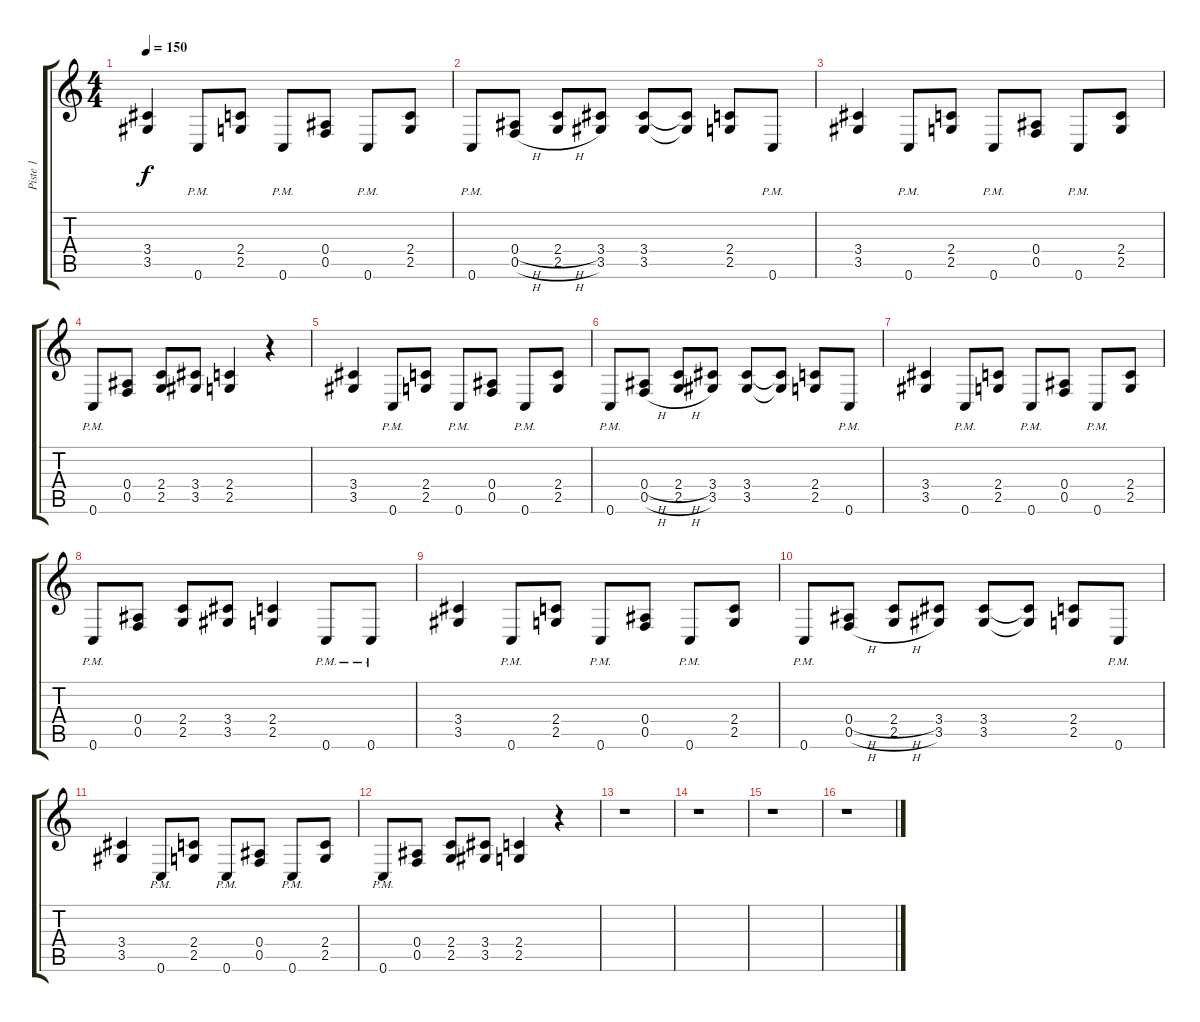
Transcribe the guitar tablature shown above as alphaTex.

\track ("Piste 1" "Piste 1") {instrument distortionguitar}
\staff {score tabs}
\tuning (C4 G3 Eb3 Bb2 F2 C2) {hide}
\ts (4 4)
\tempo 150
\clef g2
\ks c
(3.4 3.5).4{dy f} 0.6{pm}.8 (2.4 2.5).8 0.6{pm}.8 (0.4 0.5).8 0.6{pm}.8 (2.4 2.5).8 |
0.6{pm}.8 (0.4{h} 0.5{h}).8 (2.4{h} 2.5{h}).8 (3.4 3.5).8 (3.4 3.5).8 (3.4{t} 3.5{t}).8 (2.4 2.5).8 0.6{pm}.8 |
(3.4 3.5).4 0.6{pm}.8 (2.4 2.5).8 0.6{pm}.8 (0.4 0.5).8 0.6{pm}.8 (2.4 2.5).8 |
0.6{pm}.8 (0.4 0.5).8 (2.4 2.5).8 (3.4 3.5).8 (2.4 2.5).4 r.4 |
(3.4 3.5).4 0.6{pm}.8 (2.4 2.5).8 0.6{pm}.8 (0.4 0.5).8 0.6{pm}.8 (2.4 2.5).8 |
0.6{pm}.8 (0.4{h} 0.5{h}).8 (2.4{h} 2.5{h}).8 (3.4 3.5).8 (3.4 3.5).8 (3.4{t} 3.5{t}).8 (2.4 2.5).8 0.6{pm}.8 |
(3.4 3.5).4 0.6{pm}.8 (2.4 2.5).8 0.6{pm}.8 (0.4 0.5).8 0.6{pm}.8 (2.4 2.5).8 |
0.6{pm}.8 (0.4 0.5).8 (2.4 2.5).8 (3.4 3.5).8 (2.4 2.5).4 0.6{pm}.8 0.6{pm}.8 |
(3.4 3.5).4 0.6{pm}.8 (2.4 2.5).8 0.6{pm}.8 (0.4 0.5).8 0.6{pm}.8 (2.4 2.5).8 |
0.6{pm}.8 (0.4{h} 0.5{h}).8 (2.4{h} 2.5{h}).8 (3.4 3.5).8 (3.4 3.5).8 (3.4{t} 3.5{t}).8 (2.4 2.5).8 0.6{pm}.8 |
(3.4 3.5).4 0.6{pm}.8 (2.4 2.5).8 0.6{pm}.8 (0.4 0.5).8 0.6{pm}.8 (2.4 2.5).8 |
0.6{pm}.8 (0.4 0.5).8 (2.4 2.5).8 (3.4 3.5).8 (2.4 2.5).4 r.4 |
r.1 |
r.1 |
r.1 |
r.1
